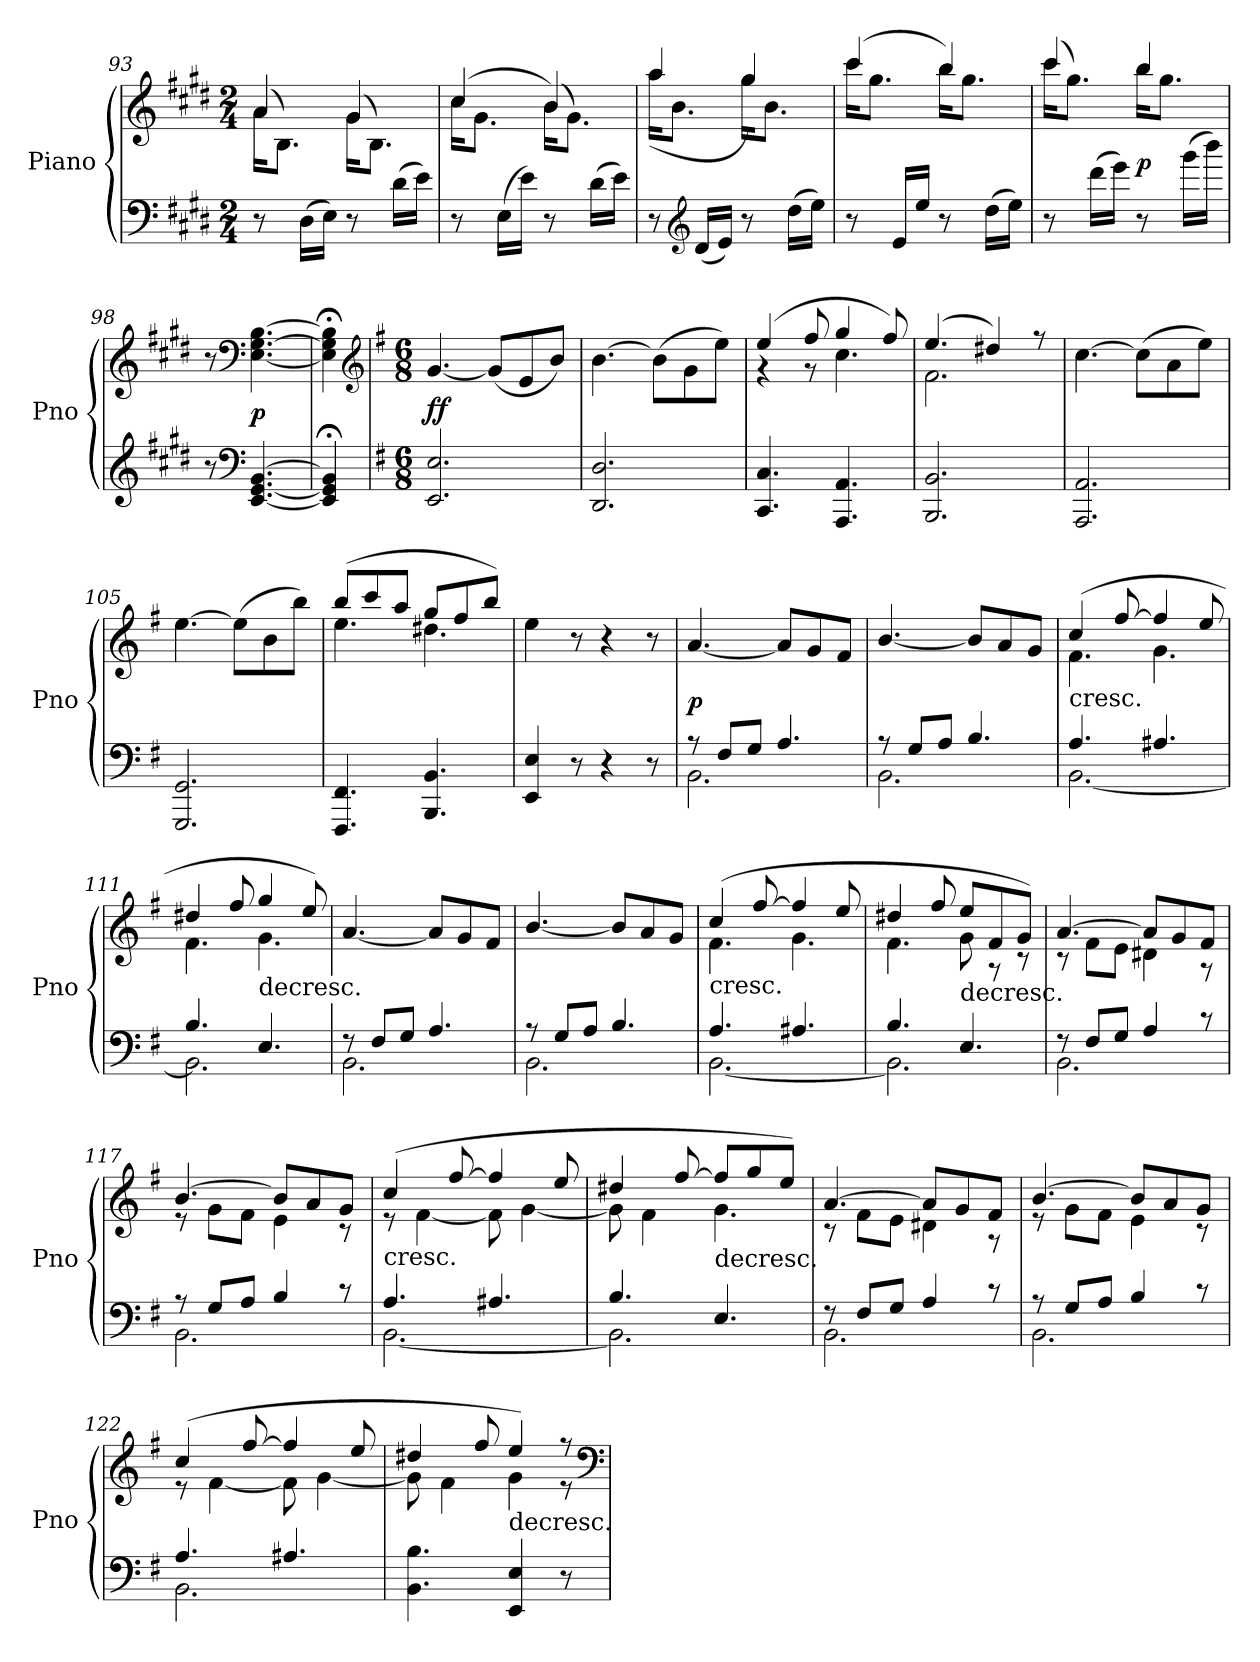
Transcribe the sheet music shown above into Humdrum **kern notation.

**kern	**kern	**dynam
*part1	*part1	*part1
*staff2	*staff1	*staff1/2
*I"Piano	*	*
*I'Pno	*	*
*clefF4	*clefG2	*
*k[f#c#g#d#]	*k[f#c#g#d#]	*
*M2/4	*M2/4	*
=93	=93	=93
*	*^	*
8r	(4a/	16a\KL	.
.	.	8.B\J)	.
(16D#\LL	.	.	.
16E\JJ)	.	.	.
8r	(4g#/	16g#\KL	.
.	.	8.B\J)	.
(16d#\LL	.	.	.
16e\JJ)	.	.	.
=94	=94	=94	=94
8r	(4cc#/	16cc#\KL	.
.	.	8.g#\J	.
(16E\LL	.	.	.
16e\JJ)	.	.	.
8r	(4b/)	16b\KL	.
.	.	8.g#\J)	.
(16d#\LL	.	.	.
16e\JJ)	.	.	.
=95	=95	=95	=95
8r	4aa/	(16aa\KL	.
.	.	8.b\J	.
*clefG2	*	*	*
(16d#/LL	.	.	.
16e/JJ)	.	.	.
8r	4gg#/)	16gg#\KL	.
.	.	8.b\J	.
(16dd#\LL	.	.	.
16ee\JJ)	.	.	.
=96	=96	=96	=96
8r	(4ccc#/	16ccc#\KL	.
.	.	8.gg#\J	.
16e/LL	.	.	.
16ee/JJ	.	.	.
8r	4bb/)	16bb\KL	.
.	.	8.gg#\J	.
(16dd#\LL	.	.	.
16ee\JJ)	.	.	.
=97	=97	=97	=97
8r	(4ccc#/	16ccc#\KL	.
.	.	8.gg#\J)	.
(16ddd#\LL	.	.	.
16eee\JJ)	.	.	.
8r	4bb/	16bb\KL	p
.	.	8.gg#\J	.
(16ggg#\LL	.	.	.
16bbb\JJ)	.	.	.
*	*v	*v	*
=98	=98	=98
8r	8r	.
*clefF4	*clefF4	*
[4.EE/ [4.GG#/ [4.BB/	[4.E\ [4.G#\ [4.B\	p
=99	=99	=99
4EE];</ 4GG#];</ 4BB];</	4E];<\ 4G#];<\ 4B];<\	.
*	*clefG2	*
=100	=100	=100
*k[f#]	*k[f#]	*
*M6/8	*M6/8	*
*	*MM240	*
2.EE/ 2.E/	[4.g/	ff
.	(8g/L]	.
.	8e/	.
.	8b/J)	.
=101	=101	=101
2.DD/ 2.D/	[4.b\	.
.	(8b\L]	.
.	8g\	.
.	8ee\J)	.
=102	=102	=102
*	*^	*
4.CC/ 4.C/	(4ee/	4r	.
.	8ff#/	8r	.
4.AAA/ 4.AA/	4gg/	4.cc\	.
.	8ff#/)	.	.
=103	=103	=103	=103
2.BBB/ 2.BB/	(4.ee/	2.f#\	.
.	4dd#X/)	.	.
.	8r	.	.
*	*v	*v	*
=104	=104	=104
2.AAA/ 2.AA/	[4.cc\	.
.	(8cc\L]	.
.	8a\	.
.	8ee\J)	.
=105	=105	=105
2.GGG/ 2.GG/	[4.ee\	.
.	(8ee\L]	.
.	8b\	.
.	8bb\J)	.
=106	=106	=106
*	*^	*
4.FFF#/ 4.FF#/	(8bb/L	4.ee\	.
.	8ccc/	.	.
.	8aa/J	.	.
4.BBB/ 4.BB/	8gg/L	4.dd#X\	.
.	8ff#/	.	.
.	8bb/J)	.	.
*	*v	*v	*
=107	=107	=107
4EE/ 4E/	4ee\	.
8r	8r	.
4r	4r	.
8r	8r	.
=108	=108	=108
*^	*	*
8r	2.BB\	[4.a/	p
8F#/L	.	.	.
8G/J	.	.	.
4.A/	.	8a/L]	.
.	.	8g/	.
.	.	8f#/J	.
=109	=109	=109	=109
8r	2.BB\	[4.b/	.
8G/L	.	.	.
8A/J	.	.	.
4.B/	.	8b/L]	.
.	.	8a/	.
.	.	8g/J	.
=110	=110	=110	=110
*	*	*^	*
!	!	!LO:TX:c:t=cresc.	!	!
4.A/	[2.BB\	(4cc/	4.f#\	.
.	.	[8ff#/	.	.
4.A#X/	.	4ff#/]	4.g\	.
.	.	8ee/	.	.
=111	=111	=111	=111	=111
4.B/	2.BB\]	4dd#X/	4.f#\	.
.	.	8ff#/	.	.
!	!	!LO:TX:c:t=decresc.	!	!
4.E/	.	4gg/	4.g\	.
.	.	8ee/)	.	.
*	*	*v	*v	*
=112	=112	=112	=112
8r	2.BB\	[4.a/	.
8F#/L	.	.	.
8G/J	.	.	.
4.A/	.	8a/L]	.
.	.	8g/	.
.	.	8f#/J	.
=113	=113	=113	=113
8r	2.BB\	[4.b/	.
8G/L	.	.	.
8A/J	.	.	.
4.B/	.	8b/L]	.
.	.	8a/	.
.	.	8g/J	.
=114	=114	=114	=114
*	*	*^	*
!	!	!LO:TX:c:t=cresc.	!	!
4.A/	[2.BB\	(4cc/	4.f#\	.
.	.	[8ff#/	.	.
4.A#X/	.	4ff#/]	4.g\	.
.	.	8ee/	.	.
=115	=115	=115	=115	=115
4.B/	2.BB\]	4dd#X/	4.f#\	.
.	.	8ff#/	.	.
!	!	!LO:TX:c:t=decresc.	!	!
4.E/	.	8ee/L	8g\	.
.	.	8f#/	8r	.
.	.	8g/J)	8r	.
=116	=116	=116	=116	=116
8r	2.BB\	[4.a/	8r	.
8F#/L	.	.	8f#\L	.
8G/J	.	.	8e\J	.
4A/	.	8a/L]	4d#X\	.
.	.	8g/	.	.
8r	.	8f#/J	8r	.
=117	=117	=117	=117	=117
8r	2.BB\	[4.b/	8r	.
8G/L	.	.	8g\L	.
8A/J	.	.	8f#\J	.
4B/	.	8b/L]	4e\	.
.	.	8a/	.	.
8r	.	8g/J	8r	.
=118	=118	=118	=118	=118
!	!	!LO:TX:c:t=cresc.	!	!
4.A/	[2.BB\	(4cc/	8r	.
.	.	.	[4f#\	.
.	.	[8ff#/	.	.
4.A#X/	.	4ff#/]	8f#\]	.
.	.	.	[4g\	.
.	.	8ee/	.	.
=119	=119	=119	=119	=119
4.B/	2.BB\]	4dd#X/	8g\]	.
.	.	.	4f#\	.
.	.	[8ff#/	.	.
!	!	!LO:TX:c:t=decresc.	!	!
4.E/	.	8ff#/L]	4.g\	.
.	.	8gg/	.	.
.	.	8ee/J)	.	.
=120	=120	=120	=120	=120
8r	2.BB\	[4.a/	8r	.
8F#/L	.	.	8f#\L	.
8G/J	.	.	8e\J	.
4A/	.	8a/L]	4d#X\	.
.	.	8g/	.	.
8r	.	8f#/J	8r	.
=121	=121	=121	=121	=121
8r	2.BB\	[4.b/	8r	.
8G/L	.	.	8g\L	.
8A/J	.	.	8f#\J	.
4B/	.	8b/L]	4e\	.
.	.	8a/	.	.
8r	.	8g/J	8r	.
=122	=122	=122	=122	=122
4.A/	2.BB\	(4cc/	8r	.
.	.	.	[4f#\	.
.	.	[8ff#/	.	.
4.A#X/	.	4ff#/]	8f#\]	.
.	.	.	[4g\	.
.	.	8ee/	.	.
*v	*v	*	*	*
=123	=123	=123	=123
4.BB\ 4.B\	4dd#X/	8g\]	.
.	.	4f#\	.
.	8ff#/	.	.
!	!LO:TX:c:t=decresc.	!	!
4EE/ 4E/	4ee/)	4g\	.
8r	8r	8r	.
*	*v	*v	*
*	*clefF4	*
=	=	=
*-	*-	*-
